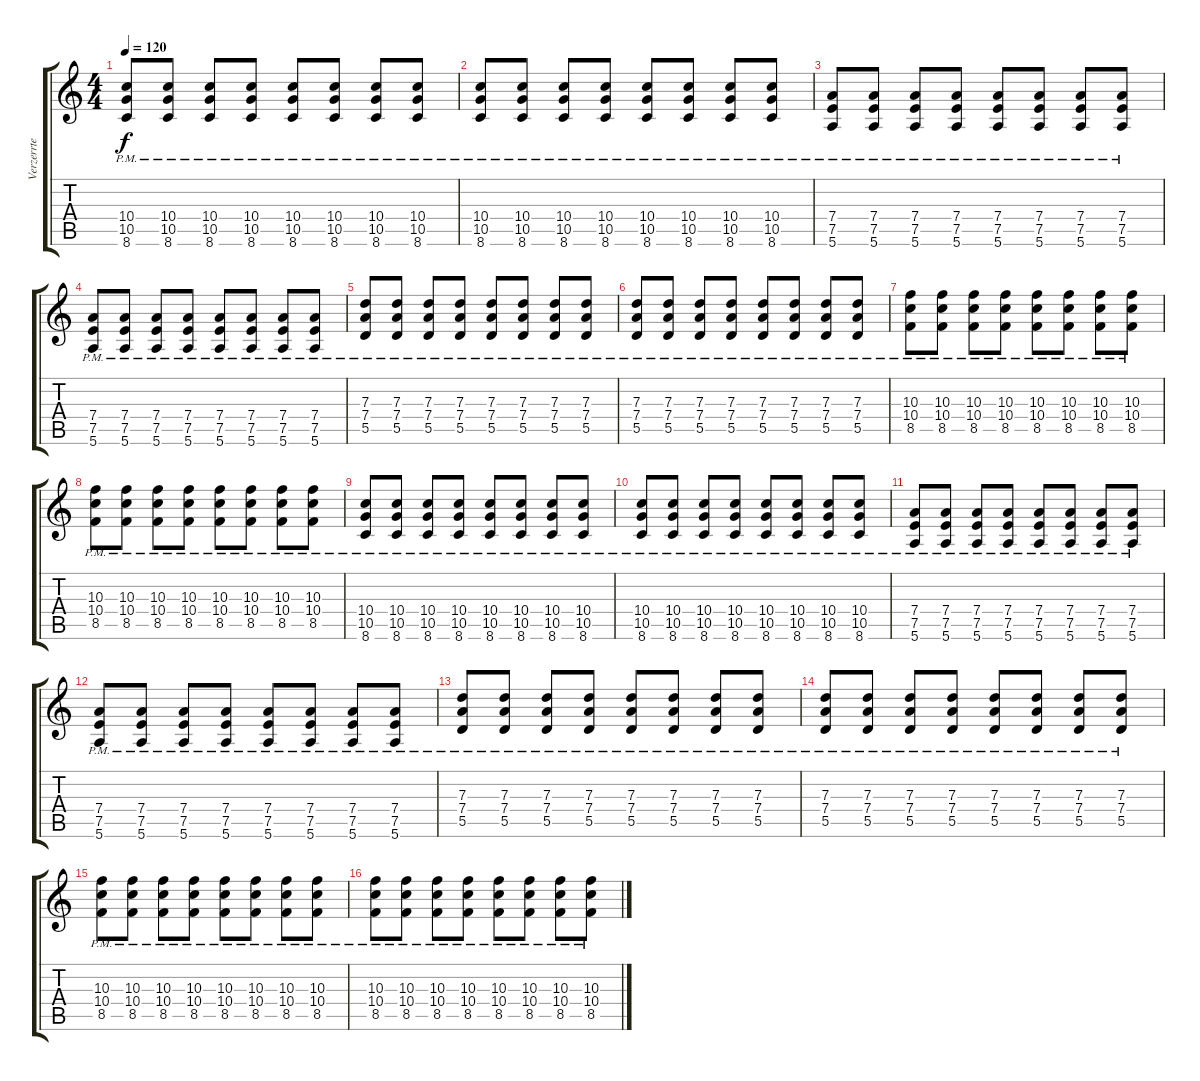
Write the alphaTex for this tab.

\track ("Verzerrte Gitarre" "Verzerrte ") {instrument distortionguitar}
\staff {score tabs}
\tuning (E4 B3 G3 D3 A2 E2) {hide}
\ts (4 4)
\tempo 120
\clef g2
\ks c
(10.4{pm} 10.5{pm} 8.6{pm}).8{dy f} (10.4{pm} 10.5{pm} 8.6{pm}).8 (10.4{pm} 10.5{pm} 8.6{pm}).8 (10.4{pm} 10.5{pm} 8.6{pm}).8 (10.4{pm} 10.5{pm} 8.6{pm}).8 (10.4{pm} 10.5{pm} 8.6{pm}).8 (10.4{pm} 10.5{pm} 8.6{pm}).8 (10.4{pm} 10.5{pm} 8.6{pm}).8 |
(10.4{pm} 10.5{pm} 8.6{pm}).8 (10.4{pm} 10.5{pm} 8.6{pm}).8 (10.4{pm} 10.5{pm} 8.6{pm}).8 (10.4{pm} 10.5{pm} 8.6{pm}).8 (10.4{pm} 10.5{pm} 8.6{pm}).8 (10.4{pm} 10.5{pm} 8.6{pm}).8 (10.4{pm} 10.5{pm} 8.6{pm}).8 (10.4{pm} 10.5{pm} 8.6{pm}).8 |
(7.4{pm} 7.5{pm} 5.6{pm}).8 (7.4{pm} 7.5{pm} 5.6{pm}).8 (7.4{pm} 7.5{pm} 5.6{pm}).8 (7.4{pm} 7.5{pm} 5.6{pm}).8 (7.4{pm} 7.5{pm} 5.6{pm}).8 (7.4{pm} 7.5{pm} 5.6{pm}).8 (7.4{pm} 7.5{pm} 5.6{pm}).8 (7.4{pm} 7.5{pm} 5.6{pm}).8 |
(7.4{pm} 7.5{pm} 5.6{pm}).8 (7.4{pm} 7.5{pm} 5.6{pm}).8 (7.4{pm} 7.5{pm} 5.6{pm}).8 (7.4{pm} 7.5{pm} 5.6{pm}).8 (7.4{pm} 7.5{pm} 5.6{pm}).8 (7.4{pm} 7.5{pm} 5.6{pm}).8 (7.4{pm} 7.5{pm} 5.6{pm}).8 (7.4{pm} 7.5{pm} 5.6{pm}).8 |
(7.3{pm} 7.4{pm} 5.5{pm}).8 (7.3{pm} 7.4{pm} 5.5{pm}).8 (7.3{pm} 7.4{pm} 5.5{pm}).8 (7.3{pm} 7.4{pm} 5.5{pm}).8 (7.3{pm} 7.4{pm} 5.5{pm}).8 (7.3{pm} 7.4{pm} 5.5{pm}).8 (7.3{pm} 7.4{pm} 5.5{pm}).8 (7.3{pm} 7.4{pm} 5.5{pm}).8 |
(7.3{pm} 7.4{pm} 5.5{pm}).8 (7.3{pm} 7.4{pm} 5.5{pm}).8 (7.3{pm} 7.4{pm} 5.5{pm}).8 (7.3{pm} 7.4{pm} 5.5{pm}).8 (7.3{pm} 7.4{pm} 5.5{pm}).8 (7.3{pm} 7.4{pm} 5.5{pm}).8 (7.3{pm} 7.4{pm} 5.5{pm}).8 (7.3{pm} 7.4{pm} 5.5{pm}).8 |
(10.3{pm} 10.4{pm} 8.5{pm}).8 (10.3{pm} 10.4{pm} 8.5{pm}).8 (10.3{pm} 10.4{pm} 8.5{pm}).8 (10.3{pm} 10.4{pm} 8.5{pm}).8 (10.3{pm} 10.4{pm} 8.5{pm}).8 (10.3{pm} 10.4{pm} 8.5{pm}).8 (10.3{pm} 10.4{pm} 8.5{pm}).8 (10.3{pm} 10.4{pm} 8.5{pm}).8 |
(10.3{pm} 10.4{pm} 8.5{pm}).8 (10.3{pm} 10.4{pm} 8.5{pm}).8 (10.3{pm} 10.4{pm} 8.5{pm}).8 (10.3{pm} 10.4{pm} 8.5{pm}).8 (10.3{pm} 10.4{pm} 8.5{pm}).8 (10.3{pm} 10.4{pm} 8.5{pm}).8 (10.3{pm} 10.4{pm} 8.5{pm}).8 (10.3{pm} 10.4{pm} 8.5{pm}).8 |
(10.4{pm} 10.5{pm} 8.6{pm}).8 (10.4{pm} 10.5{pm} 8.6{pm}).8 (10.4{pm} 10.5{pm} 8.6{pm}).8 (10.4{pm} 10.5{pm} 8.6{pm}).8 (10.4{pm} 10.5{pm} 8.6{pm}).8 (10.4{pm} 10.5{pm} 8.6{pm}).8 (10.4{pm} 10.5{pm} 8.6{pm}).8 (10.4{pm} 10.5{pm} 8.6{pm}).8 |
(10.4{pm} 10.5{pm} 8.6{pm}).8 (10.4{pm} 10.5{pm} 8.6{pm}).8 (10.4{pm} 10.5{pm} 8.6{pm}).8 (10.4{pm} 10.5{pm} 8.6{pm}).8 (10.4{pm} 10.5{pm} 8.6{pm}).8 (10.4{pm} 10.5{pm} 8.6{pm}).8 (10.4{pm} 10.5{pm} 8.6{pm}).8 (10.4{pm} 10.5{pm} 8.6{pm}).8 |
(7.4{pm} 7.5{pm} 5.6{pm}).8 (7.4{pm} 7.5{pm} 5.6{pm}).8 (7.4{pm} 7.5{pm} 5.6{pm}).8 (7.4{pm} 7.5{pm} 5.6{pm}).8 (7.4{pm} 7.5{pm} 5.6{pm}).8 (7.4{pm} 7.5{pm} 5.6{pm}).8 (7.4{pm} 7.5{pm} 5.6{pm}).8 (7.4{pm} 7.5{pm} 5.6{pm}).8 |
(7.4{pm} 7.5{pm} 5.6{pm}).8 (7.4{pm} 7.5{pm} 5.6{pm}).8 (7.4{pm} 7.5{pm} 5.6{pm}).8 (7.4{pm} 7.5{pm} 5.6{pm}).8 (7.4{pm} 7.5{pm} 5.6{pm}).8 (7.4{pm} 7.5{pm} 5.6{pm}).8 (7.4{pm} 7.5{pm} 5.6{pm}).8 (7.4{pm} 7.5{pm} 5.6{pm}).8 |
(7.3{pm} 7.4{pm} 5.5{pm}).8 (7.3{pm} 7.4{pm} 5.5{pm}).8 (7.3{pm} 7.4{pm} 5.5{pm}).8 (7.3{pm} 7.4{pm} 5.5{pm}).8 (7.3{pm} 7.4{pm} 5.5{pm}).8 (7.3{pm} 7.4{pm} 5.5{pm}).8 (7.3{pm} 7.4{pm} 5.5{pm}).8 (7.3{pm} 7.4{pm} 5.5{pm}).8 |
(7.3{pm} 7.4{pm} 5.5{pm}).8 (7.3{pm} 7.4{pm} 5.5{pm}).8 (7.3{pm} 7.4{pm} 5.5{pm}).8 (7.3{pm} 7.4{pm} 5.5{pm}).8 (7.3{pm} 7.4{pm} 5.5{pm}).8 (7.3{pm} 7.4{pm} 5.5{pm}).8 (7.3{pm} 7.4{pm} 5.5{pm}).8 (7.3{pm} 7.4{pm} 5.5{pm}).8 |
(10.3{pm} 10.4{pm} 8.5{pm}).8 (10.3{pm} 10.4{pm} 8.5{pm}).8 (10.3{pm} 10.4{pm} 8.5{pm}).8 (10.3{pm} 10.4{pm} 8.5{pm}).8 (10.3{pm} 10.4{pm} 8.5{pm}).8 (10.3{pm} 10.4{pm} 8.5{pm}).8 (10.3{pm} 10.4{pm} 8.5{pm}).8 (10.3{pm} 10.4{pm} 8.5{pm}).8 |
(10.3{pm} 10.4{pm} 8.5{pm}).8 (10.3{pm} 10.4{pm} 8.5{pm}).8 (10.3{pm} 10.4{pm} 8.5{pm}).8 (10.3{pm} 10.4{pm} 8.5{pm}).8 (10.3{pm} 10.4{pm} 8.5{pm}).8 (10.3{pm} 10.4{pm} 8.5{pm}).8 (10.3{pm} 10.4{pm} 8.5{pm}).8 (10.3{pm} 10.4{pm} 8.5{pm}).8
